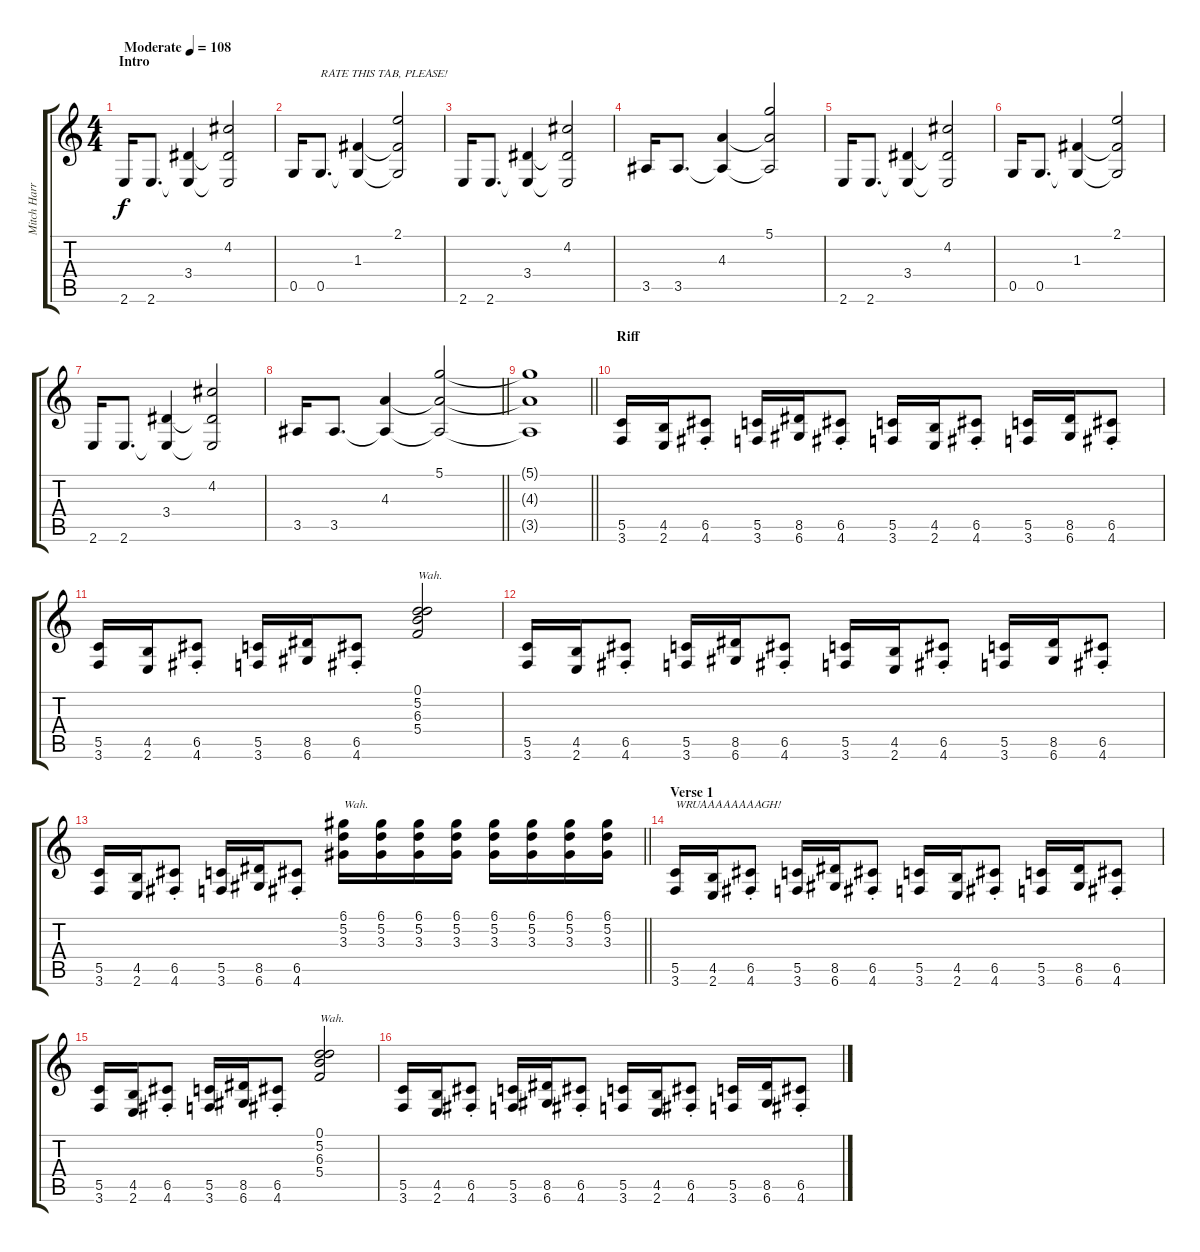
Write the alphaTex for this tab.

\track ("Mitch Harris" "Mitch Harr") {instrument overdrivenguitar}
\staff {score tabs}
\tuning (D4 A3 F3 C3 G2 D2) {hide}
\ts (4 4)
\section ("" "Intro")
\tempo (108 "Moderate")
\clef g2
\ks c
2.6.16{dy f instrument overdrivenguitar} 2.6.8{d} (3.4 2.6{t}).4 (4.2 3.4{t} 2.6{t}).2 |
0.5.16 0.5.8{d txt "RATE THIS TAB, PLEASE!"} (1.3 0.5{t}).4 (2.1 1.3{t} 0.5{t}).2 |
2.6.16 2.6.8{d} (3.4 2.6{t}).4 (4.2 3.4{t} 2.6{t}).2 |
3.5.16 3.5.8{d} (4.3 3.5{t}).4 (5.1 4.3{t} 3.5{t}).2 |
2.6.16 2.6.8{d} (3.4 2.6{t}).4 (4.2 3.4{t} 2.6{t}).2 |
0.5.16 0.5.8{d} (1.3 0.5{t}).4 (2.1 1.3{t} 0.5{t}).2 |
2.6.16 2.6.8{d} (3.4 2.6{t}).4 (4.2 3.4{t} 2.6{t}).2 |
\barLineRight lightlight
3.5.16 3.5.8{d} (4.3 3.5{t}).4 (5.1 4.3{t} 3.5{t}).2 |
\barLineRight lightlight
(5.1{t} 4.3{t} 3.5{t}).1 |
\section ("" "Riff")
(5.5 3.6).16 (4.5 2.6).16 (6.5{st} 4.6{st}).8 (5.5 3.6).16 (8.5 6.6).16 (6.5{st} 4.6{st}).8 (5.5 3.6).16 (4.5 2.6).16 (6.5{st} 4.6{st}).8 (5.5 3.6).16 (8.5 6.6).16 (6.5{st} 4.6{st}).8 |
(5.5 3.6).16 (4.5 2.6).16 (6.5{st} 4.6{st}).8 (5.5 3.6).16 (8.5 6.6).16 (6.5{st} 4.6{st}).8 (0.1 5.2 6.3 5.4).2{txt "Wah."} |
(5.5 3.6).16 (4.5 2.6).16 (6.5{st} 4.6{st}).8 (5.5 3.6).16 (8.5 6.6).16 (6.5{st} 4.6{st}).8 (5.5 3.6).16 (4.5 2.6).16 (6.5{st} 4.6{st}).8 (5.5 3.6).16 (8.5 6.6).16 (6.5{st} 4.6{st}).8 |
\barLineRight lightlight
(5.5 3.6).16 (4.5 2.6).16 (6.5{st} 4.6{st}).8 (5.5 3.6).16 (8.5 6.6).16 (6.5{st} 4.6{st}).8 (6.1 5.2 3.3).16{txt "Wah."} (6.1 5.2 3.3).16 (6.1 5.2 3.3).16 (6.1 5.2 3.3).16 (6.1 5.2 3.3).16 (6.1 5.2 3.3).16 (6.1 5.2 3.3).16 (6.1 5.2 3.3).16 |
\section ("" "Verse 1")
(5.5 3.6).16{txt "WRUAAAAAAAAGH!"} (4.5 2.6).16 (6.5{st} 4.6{st}).8 (5.5 3.6).16 (8.5 6.6).16 (6.5{st} 4.6{st}).8 (5.5 3.6).16 (4.5 2.6).16 (6.5{st} 4.6{st}).8 (5.5 3.6).16 (8.5 6.6).16 (6.5{st} 4.6{st}).8 |
(5.5 3.6).16 (4.5 2.6).16 (6.5{st} 4.6{st}).8 (5.5 3.6).16 (8.5 6.6).16 (6.5{st} 4.6{st}).8 (0.1 5.2 6.3 5.4).2{txt "Wah."} |
(5.5 3.6).16 (4.5 2.6).16 (6.5{st} 4.6{st}).8 (5.5 3.6).16 (8.5 6.6).16 (6.5{st} 4.6{st}).8 (5.5 3.6).16 (4.5 2.6).16 (6.5{st} 4.6{st}).8 (5.5 3.6).16 (8.5 6.6).16 (6.5{st} 4.6{st}).8
